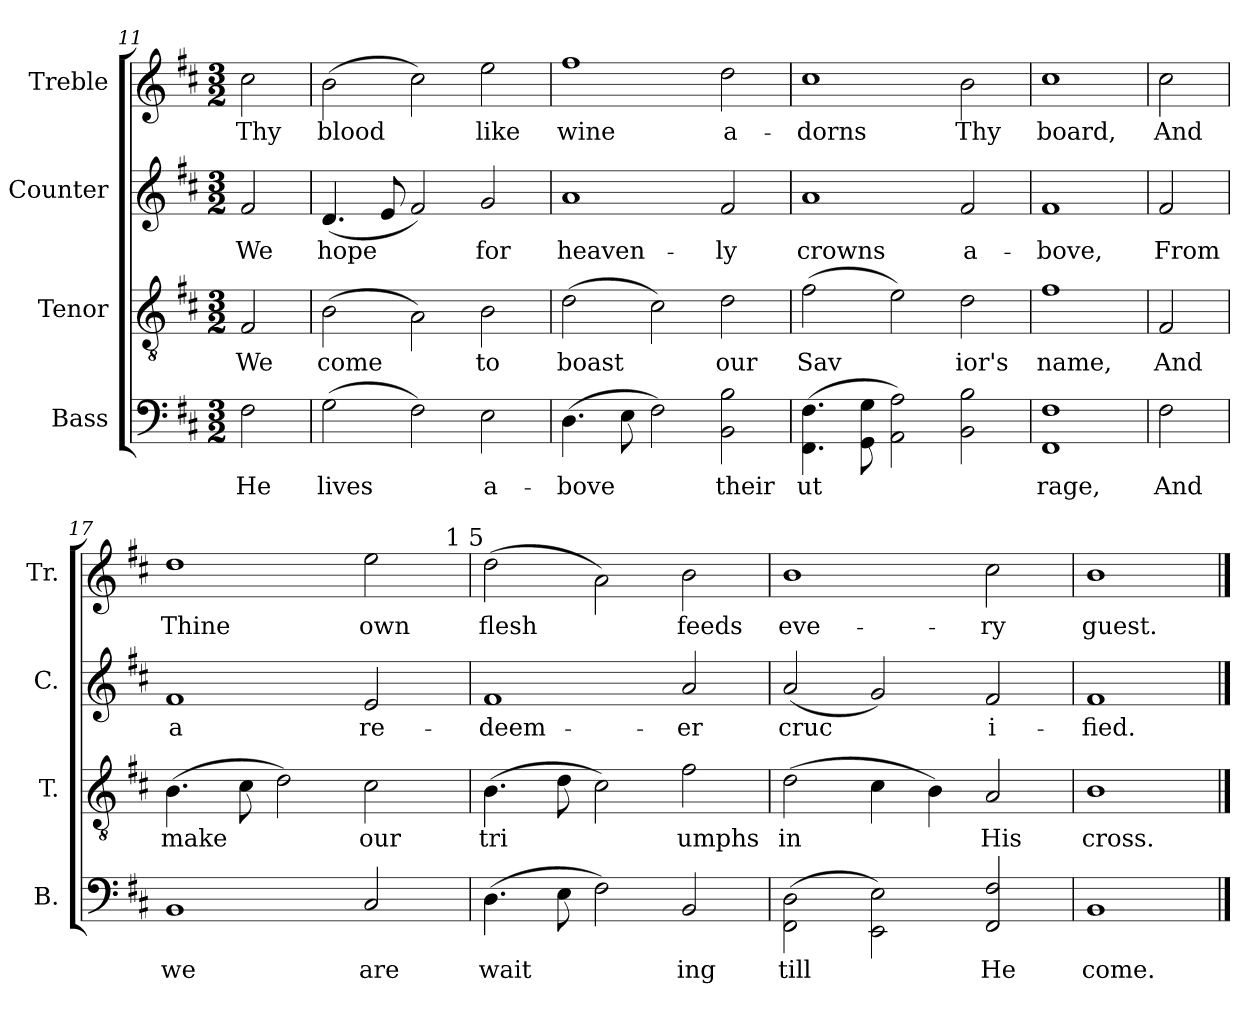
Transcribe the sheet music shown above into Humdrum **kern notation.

**kern	**text	**kern	**text	**kern	**text	**kern	**text
*part4	*part4	*part3	*part3	*part2	*part2	*part1	*part1
*staff4	*staff4	*staff3	*staff3	*staff2	*staff2	*staff1	*staff1
*I"Bass	*	*I"Tenor	*	*I"Counter	*	*I"Treble	*
*I'B.	*	*I'T.	*	*I'C.	*	*I'Tr.	*
*clefF4	*	*clefGv2	*	*clefG2	*	*clefG2	*
*k[f#c#]	*	*k[f#c#]	*	*k[f#c#]	*	*k[f#c#]	*
*D:	*	*D:	*	*D:	*	*D:	*
*M3/2	*	*M3/2	*	*M3/2	*	*M3/2	*
=11	=11	=11	=11	=11	=11	=11	=11
!	!LO:LY:b:rj	!	!LO:LY:b:rj	!	!LO:LY:b:rj	!	!LO:LY:b:rj
2F#\	He	2F#/	We	2f#/	We	2cc#\	Thy
=12	=12	=12	=12	=12	=12	=12	=12
!	!LO:LY:b:rj	!	!LO:LY:b:rj	!	!LO:LY:b:rj	!	!LO:LY:b:rj
(>2G\	lives	(>2B\	come	(<4.d/	hope	(>2b>\	blood
!	!	!	!	!	!LO:LY:b:rj	!	!
.	.	.	.	8e/	.	.	.
!	!LO:LY:b:rj	!	!LO:LY:b:rj	!	!LO:LY:b:rj	!	!LO:LY:b:rj
2F#\)	.	2A\)	.	2f#/)	.	2cc#\)	.
!	!LO:LY:b:rj	!	!LO:LY:b:rj	!	!LO:LY:b:rj	!	!LO:LY:b:rj
2E\	a-	2B\	to	2g/	for	2ee\	like
=13	=13	=13	=13	=13	=13	=13	=13
!	!LO:LY:b:rj	!	!LO:LY:b:rj	!	!LO:LY:b:rj	!	!LO:LY:b:rj
(>4.D\	-bove	(>2d\	boast	1a	heaven-	1ff#	wine
!	!LO:LY:b:rj	!	!	!	!	!	!
8E\	.	.	.	.	.	.	.
!	!LO:LY:b:rj	!	!LO:LY:b:rj	!	!	!	!
2F#\)	.	2c#\)	.	.	.	.	.
!	!LO:LY:b:rj	!	!LO:LY:b:rj	!	!LO:LY:b:rj	!	!LO:LY:b:rj
2B\ 2BB\	their	2d\	our	2f#/	-ly	2dd\	a-
=14	=14	=14	=14	=14	=14	=14	=14
!	!LO:LY:b:rj	!	!LO:LY:b:rj	!	!LO:LY:b:rj	!	!LO:LY:b:rj
(>4.F#\ 4.FF#\	ut	(>2f#\	Sav-	1a	crowns	1cc#	-dorns
!	!LO:LY:b:rj	!	!	!	!	!	!
8G\ 8GG\	.	.	.	.	.	.	.
!	!LO:LY:b:rj	!	!LO:LY:b:rj	!	!	!	!
2A\ 2AA\)	.	2e\)	--	.	.	.	.
!	!LO:LY:b:rj	!	!LO:LY:b:rj	!	!LO:LY:b:rj	!	!LO:LY:b:rj
2B\ 2BB\	.	2d\	-ior's	2f#/	a-	2b\	Thy
=15	=15	=15	=15	=15	=15	=15	=15
!	!LO:LY:b:rj	!	!LO:LY:b:rj	!	!LO:LY:b:rj	!	!LO:LY:b:rj
1F# 1FF#	rage,	1f#	name,	1f#	-bove,	1cc#	board,
=16	=16	=16	=16	=16	=16	=16	=16
!	!LO:LY:b:rj	!	!LO:LY:b:rj	!	!LO:LY:b:rj	!	!LO:LY:b:rj
2F#\	And	2F#/	And	2f#/	From	2cc#\	And
=17	=17	=17	=17	=17	=17	=17	=17
!	!LO:LY:b:rj	!	!LO:LY:b:rj	!	!LO:LY:b:rj	!	!LO:LY:b:rj
*	*	*	*	*	*	*^	*
1BB	we	(>4.B\	make	1f#	a	1dd	1ryy	Thine
!	!	!	!LO:LY:b:rj	!	!	!	!	!
.	.	8c#\	.	.	.	.	.	.
!	!	!	!LO:LY:b:rj	!	!	!	!	!
.	.	2d\)	.	.	.	.	.	.
!	!LO:LY:b:rj	!	!LO:LY:b:rj	!	!LO:LY:b:rj	!	!	!LO:LY:b:rj
2C#/	are	2c#\	our	2e/	re-	2ee\	4..ryy	own
!	!	!	!	!	!	!	!LO:TX:a:t=1 5	!
.	.	.	.	.	.	.	16ryy	.
=18	=18	=18	=18	=18	=18	=18	=18	=18
!	!LO:LY:b:rj	!	!LO:LY:b:rj	!	!LO:LY:b:rj	!	!	!LO:LY:b:rj
*	*	*	*	*	*	*v	*v	*
(>4.D\	wait-	(>4.B\	tri-	1f#	-deem-	(>2dd\	flesh
!	!LO:LY:b:rj	!	!LO:LY:b:rj	!	!	!	!
8E\	--	8d\	--	.	.	.	.
!	!LO:LY:b:rj	!	!LO:LY:b:rj	!	!	!	!LO:LY:b:rj
2F#\)	--	2c#\)	--	.	.	2a\)	.
!	!LO:LY:b:rj	!	!LO:LY:b:rj	!	!LO:LY:b:rj	!	!LO:LY:b:rj
2BB/	-ing	2f#\	-umphs	2a/	-er	2b\	feeds
=19	=19	=19	=19	=19	=19	=19	=19
!	!LO:LY:b:rj	!	!LO:LY:b:rj	!	!LO:LY:b:rj	!	!LO:LY:b:rj
(>2D\ 2FF#\	till	(>2d\	in	(<2a/	cruc-	1b	eve-
!	!LO:LY:b:rj	!	!LO:LY:b:rj	!	!LO:LY:b:rj	!	!
2E\ 2EE\)	.	4c#\	.	2g/)	--	.	.
!	!	!	!LO:LY:b:rj	!	!	!	!
.	.	4B\)	.	.	.	.	.
!	!LO:LY:b:rj	!	!LO:LY:b:rj	!	!LO:LY:b:rj	!	!LO:LY:b:rj
2F#/ 2FF#/	He	2A/	His	2f#/	-i-	2cc#\	-ry
=20	=20	=20	=20	=20	=20	=20	=20
!	!LO:LY:b:rj	!	!LO:LY:b:rj	!	!LO:LY:b:rj	!	!LO:LY:b:rj
1BB	come.	1B	cross.	1f#	-fied.	1b	guest.
==	==	==	==	==	==	==	==
*-	*-	*-	*-	*-	*-	*-	*-
